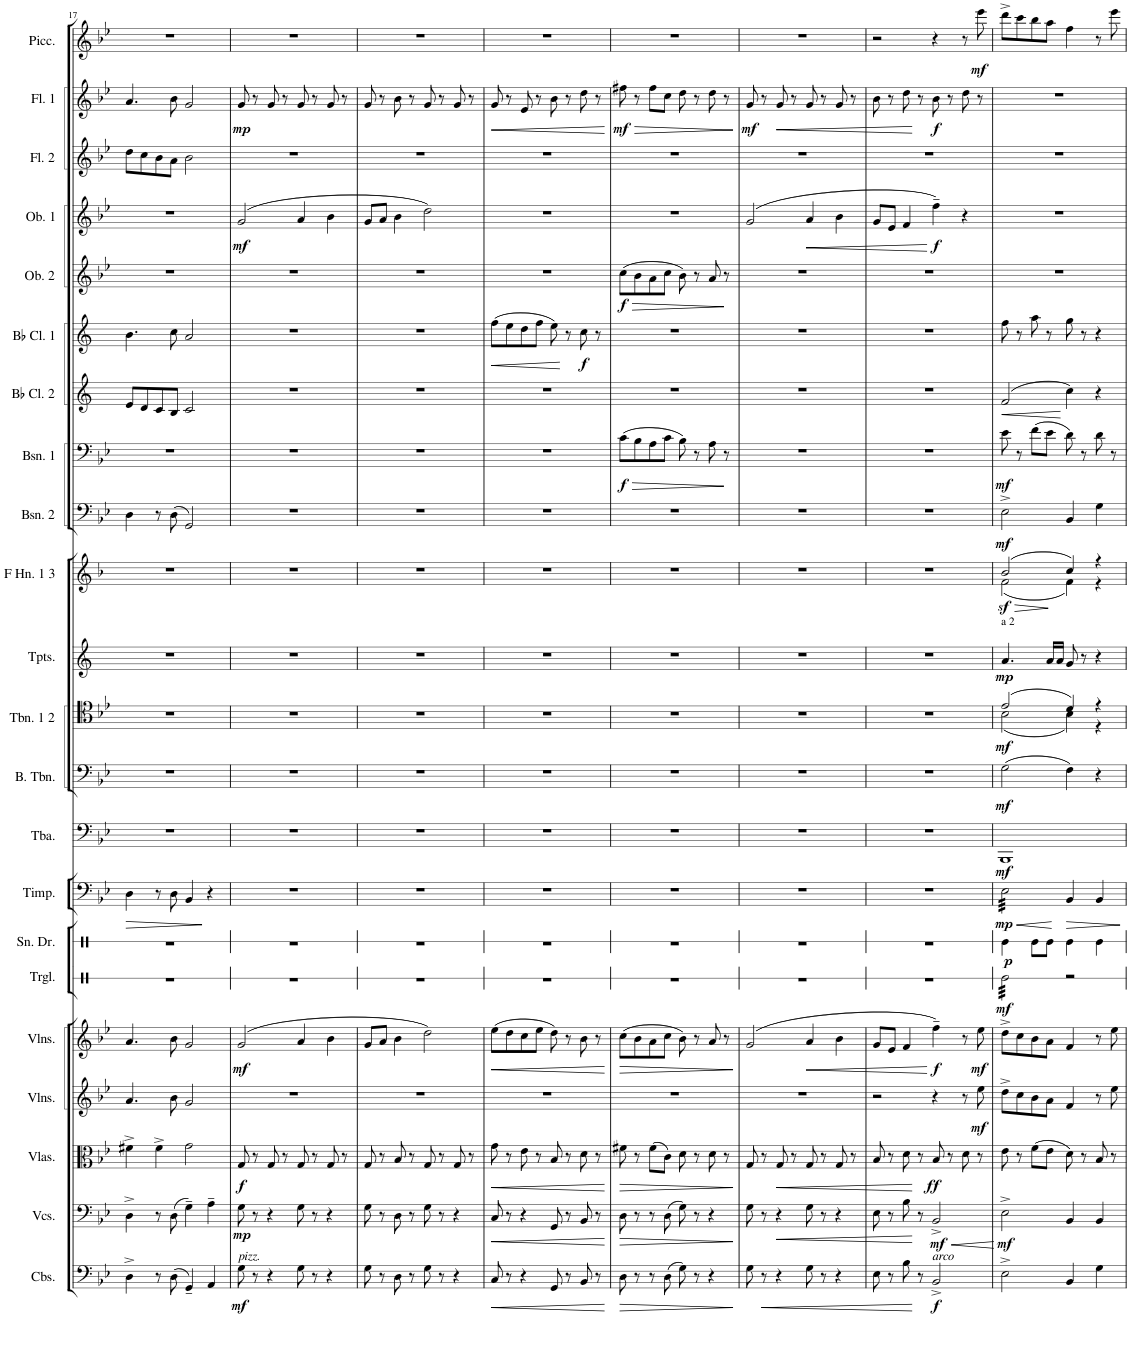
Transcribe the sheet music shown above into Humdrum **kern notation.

**kern	**dynam	**kern	**dynam	**kern	**dynam	**kern	**dynam	**kern	**dynam	**kern	**dynam	**kern	**dynam	**kern	**dynam	**kern	**dynam	**kern	**dynam	**kern	**dynam	**kern	**dynam	**kern	**dynam	**kern	**dynam	**kern	**dynam	**kern	**dynam	**kern	**dynam	**kern	**kern	**dynam	**kern	**dynam
*part20	*part20	*part19	*part19	*part18	*part18	*part17	*part17	*part16	*part16	*part15	*part15	*part14	*part14	*part13	*part13	*part12	*part12	*part11	*part11	*part10	*part10	*part9	*part9	*part8	*part8	*part7	*part7	*part6	*part6	*part5	*part5	*part4	*part4	*part3	*part2	*part2	*part1	*part1
*staff20	*staff20	*staff19	*staff19	*staff18	*staff18	*staff17	*staff17	*staff16	*staff16	*staff15	*staff15	*staff14	*staff14	*staff13	*staff13	*staff12	*staff12	*staff11	*staff11	*staff10	*staff10	*staff9	*staff9	*staff8	*staff8	*staff7	*staff7	*staff6	*staff6	*staff5	*staff5	*staff4	*staff4	*staff3	*staff2	*staff2	*staff1	*staff1
*I"Contrabasses	*	*I"Violoncellos	*	*I"Violas	*	*I"Violins	*	*I"Violins	*	*I"Timpani	*	*I"Tuba	*	*I"Bass Trombone	*	*I"Trombones 1 &amp; 2	*	*I"Bb Trumpets 1 &amp; 2	*	*I"F Horn 1 &amp; 3	*	*I"Bassoon 2	*	*I"Bassoons 1	*	*I"Bb Clarinet 2	*	*I"Bb Clarinet 1	*	*I"Oboe 2	*	*I"Oboe 1	*	*I"Flute 2	*I"Flute 1	*	*I"Piccolo	*
*I'Cbs.	*	*I'Vcs.	*	*I'Vlas.	*	*I'Vlns.	*	*I'Vlns.	*	*I'Timp.	*	*I'Tba.	*	*I'B. Tbn.	*	*I'Tbn. 1 2	*	*I'Tpts.	*	*I'F Hn. 1 3	*	*I'Bsn. 2	*	*I'Bsn. 1	*	*I'Bb Cl. 2	*	*I'Bb Cl. 1	*	*I'Ob. 2	*	*I'Ob. 1	*	*I'Fl. 2	*I'Fl. 1	*	*I'Picc.	*
!!LO:PB:g=z
*clefF4	*	*clefF4	*	*clefC3	*	*clefG2	*	*clefG2	*	*clefF4	*	*clefF4	*	*clefF4	*	*clefC4	*	*clefG2	*	*clefG2	*	*clefF4	*	*clefF4	*	*clefG2	*	*clefG2	*	*clefG2	*	*clefG2	*	*clefG2	*clefG2	*	*clefG2	*
*Trd7c12	*	*	*	*	*	*	*	*	*	*	*	*	*	*	*	*	*	*Trd1c2	*	*Trd4c7	*	*	*	*	*	*Trd1c2	*	*Trd1c2	*	*	*	*	*	*	*	*	*Trd-7c-12	*
*k[b-e-]	*	*k[b-e-]	*	*k[b-e-]	*	*k[b-e-]	*	*k[b-e-]	*	*k[b-e-]	*	*k[b-e-]	*	*k[b-e-]	*	*k[b-e-]	*	*k[]	*	*k[b-]	*	*k[b-e-]	*	*k[b-e-]	*	*k[]	*	*k[]	*	*k[b-e-]	*	*k[b-e-]	*	*k[b-e-]	*k[b-e-]	*	*k[b-e-]	*
*M2/2	*	*M2/2	*	*M2/2	*	*M2/2	*	*M2/2	*	*M2/2	*	*M2/2	*	*M2/2	*	*M2/2	*	*M2/2	*	*M2/2	*	*M2/2	*	*M2/2	*	*M2/2	*	*M2/2	*	*M2/2	*	*M2/2	*	*M2/2	*M2/2	*	*M2/2	*
*met(c|)	*	*met(c|)	*	*met(c|)	*	*met(c|)	*	*met(c|)	*	*met(c|)	*	*met(c|)	*	*met(c|)	*	*met(c|)	*	*met(c|)	*	*met(c|)	*	*met(c|)	*	*met(c|)	*	*met(c|)	*	*met(c|)	*	*met(c|)	*	*met(c|)	*	*met(c|)	*met(c|)	*	*met(c|)	*
=17	=17	=17	=17	=17	=17	=17	=17	=17	=17	=17	=17	=17	=17	=17	=17	=17	=17	=17	=17	=17	=17	=17	=17	=17	=17	=17	=17	=17	=17	=17	=17	=17	=17	=17	=17	=17	=17	=17
!	!	!	!	!	!	!	!	!	!	!	!LO:HP:b	!	!	!	!	!	!	!	!	!	!	!	!	!	!	!	!	!	!	!	!	!	!	!	!	!	!	!
4D^\	.	4D^\	.	4f#X^\	.	4.a/	.	4.a/	.	4D\	>	1r	.	1r	.	1r	.	1r	.	1r	.	4D\	.	1r	.	8e/L	.	4.b\	.	1r	.	1r	.	8dd\L	4.a/	.	1r	.
.	.	.	.	.	.	.	.	.	.	.	.	.	.	.	.	.	.	.	.	.	.	.	.	.	.	8d/	.	.	.	.	.	.	.	8cc\	.	.	.	.
8r	.	8r	.	4f#^\	.	.	.	.	.	8r	.	.	.	.	.	.	.	.	.	.	.	8r	.	.	.	8c/	.	.	.	.	.	.	.	8b-\	.	.	.	.
(8D\	.	(8D\	.	.	.	8b-\	.	8b-\	.	8D\	.	.	.	.	.	.	.	.	.	.	.	(8D\	.	.	.	8B/J	.	8cc\	.	.	.	.	.	8a\J	8b-\	.	.	.
4GG~/)	.	4G~\)	.	2g\	.	2g/	.	2g/	.	4BB-/	.	.	.	.	.	.	.	.	.	.	.	2GG/)	.	.	.	2c/	.	2a/	.	.	.	.	.	2b-\	2g/	.	.	.
4AA/	.	4A~\	.	.	.	.	.	.	.	4r	]	.	.	.	.	.	.	.	.	.	.	.	.	.	.	.	.	.	.	.	.	.	.	.	.	.	.	.
=18	=18	=18	=18	=18	=18	=18	=18	=18	=18	=18	=18	=18	=18	=18	=18	=18	=18	=18	=18	=18	=18	=18	=18	=18	=18	=18	=18	=18	=18	=18	=18	=18	=18	=18	=18	=18	=18	=18
!LO:TX:a:i:t=pizz.	!	!	!	!	!	!	!	!	!	!	!	!	!	!	!	!	!	!	!	!	!	!	!	!	!	!	!	!	!	!	!	!	!	!	!	!	!	!
!	!LO:DY:b	!	!LO:DY:b	!	!LO:DY:b	!	!	!	!LO:DY:b	!	!	!	!	!	!	!	!	!	!	!	!	!	!	!	!	!	!	!	!	!	!	!	!LO:DY:b	!	!	!LO:DY:b	!	!
8G\	mf	8G\	mp	8G/	f	1r	.	(2g/	mf	1r	.	1r	.	1r	.	1r	.	1r	.	1r	.	1r	.	1r	.	1r	.	1r	.	1r	.	(2g/	mf	1r	8g/	mp	1r	.
8r	.	8r	.	8r	.	.	.	.	.	.	.	.	.	.	.	.	.	.	.	.	.	.	.	.	.	.	.	.	.	.	.	.	.	.	8r	.	.	.
4r	.	4r	.	8G/	.	.	.	.	.	.	.	.	.	.	.	.	.	.	.	.	.	.	.	.	.	.	.	.	.	.	.	.	.	.	8g/	.	.	.
.	.	.	.	8r	.	.	.	.	.	.	.	.	.	.	.	.	.	.	.	.	.	.	.	.	.	.	.	.	.	.	.	.	.	.	8r	.	.	.
8G\	.	8G\	.	8G/	.	.	.	4a/	.	.	.	.	.	.	.	.	.	.	.	.	.	.	.	.	.	.	.	.	.	.	.	4a/	.	.	8g/	.	.	.
8r	.	8r	.	8r	.	.	.	.	.	.	.	.	.	.	.	.	.	.	.	.	.	.	.	.	.	.	.	.	.	.	.	.	.	.	8r	.	.	.
4r	.	4r	.	8G/	.	.	.	4b-\	.	.	.	.	.	.	.	.	.	.	.	.	.	.	.	.	.	.	.	.	.	.	.	4b-\	.	.	8g/	.	.	.
.	.	.	.	8r	.	.	.	.	.	.	.	.	.	.	.	.	.	.	.	.	.	.	.	.	.	.	.	.	.	.	.	.	.	.	8r	.	.	.
=19	=19	=19	=19	=19	=19	=19	=19	=19	=19	=19	=19	=19	=19	=19	=19	=19	=19	=19	=19	=19	=19	=19	=19	=19	=19	=19	=19	=19	=19	=19	=19	=19	=19	=19	=19	=19	=19	=19
8G\	.	8G\	.	8G/	.	1r	.	8g/L	.	1r	.	1r	.	1r	.	1r	.	1r	.	1r	.	1r	.	1r	.	1r	.	1r	.	1r	.	8g/L	.	1r	8g/	.	1r	.
8r	.	8r	.	8r	.	.	.	8a/J	.	.	.	.	.	.	.	.	.	.	.	.	.	.	.	.	.	.	.	.	.	.	.	8a/J	.	.	8r	.	.	.
8D\	.	8D\	.	8B-/	.	.	.	4b-\	.	.	.	.	.	.	.	.	.	.	.	.	.	.	.	.	.	.	.	.	.	.	.	4b-\	.	.	8b-\	.	.	.
8r	.	8r	.	8r	.	.	.	.	.	.	.	.	.	.	.	.	.	.	.	.	.	.	.	.	.	.	.	.	.	.	.	.	.	.	8r	.	.	.
8G\	.	8G\	.	8G/	.	.	.	2dd\)	.	.	.	.	.	.	.	.	.	.	.	.	.	.	.	.	.	.	.	.	.	.	.	2dd\)	.	.	8g/	.	.	.
8r	.	8r	.	8r	.	.	.	.	.	.	.	.	.	.	.	.	.	.	.	.	.	.	.	.	.	.	.	.	.	.	.	.	.	.	8r	.	.	.
4r	.	4r	.	8G/	.	.	.	.	.	.	.	.	.	.	.	.	.	.	.	.	.	.	.	.	.	.	.	.	.	.	.	.	.	.	8g/	.	.	.
.	.	.	.	8r	.	.	.	.	.	.	.	.	.	.	.	.	.	.	.	.	.	.	.	.	.	.	.	.	.	.	.	.	.	.	8r	.	.	.
=20	=20	=20	=20	=20	=20	=20	=20	=20	=20	=20	=20	=20	=20	=20	=20	=20	=20	=20	=20	=20	=20	=20	=20	=20	=20	=20	=20	=20	=20	=20	=20	=20	=20	=20	=20	=20	=20	=20
!	!LO:HP:b	!	!LO:HP:b	!	!LO:HP:b	!	!	!	!LO:HP:b	!	!	!	!	!	!	!	!	!	!	!	!	!	!	!	!	!	!	!	!LO:HP:b	!	!	!	!	!	!	!LO:HP:b	!	!
8C/	<	8C/	<	8g\	<	1r	.	(8ee-\L	<	1r	.	1r	.	1r	.	1r	.	1r	.	1r	.	1r	.	1r	.	1r	.	(8ff\L	<	1r	.	1r	.	1r	8g/	<	1r	.
8r	.	8r	.	8r	.	.	.	8dd\	.	.	.	.	.	.	.	.	.	.	.	.	.	.	.	.	.	.	.	8ee\	.	.	.	.	.	.	8r	.	.	.
4r	.	4r	.	8e-\	.	.	.	8cc\	.	.	.	.	.	.	.	.	.	.	.	.	.	.	.	.	.	.	.	8dd\	.	.	.	.	.	.	8e-/	.	.	.
.	.	.	.	8r	.	.	.	8ee-\J	.	.	.	.	.	.	.	.	.	.	.	.	.	.	.	.	.	.	.	8ff\J	.	.	.	.	.	.	8r	.	.	.
8GG/	.	8GG/	.	8B-/	.	.	.	8dd\)	.	.	.	.	.	.	.	.	.	.	.	.	.	.	.	.	.	.	.	8ee\)	.	.	.	.	.	.	8b-\	.	.	.
8r	.	8r	.	8r	.	.	.	8r	.	.	.	.	.	.	.	.	.	.	.	.	.	.	.	.	.	.	.	8r	[	.	.	.	.	.	8r	.	.	.
!	!	!	!	!	!	!	!	!	!	!	!	!	!	!	!	!	!	!	!	!	!	!	!	!	!	!	!	!	!LO:DY:b	!	!	!	!	!	!	!	!	!
8BB-/	.	8BB-/	.	8d\	.	.	.	8b-\	.	.	.	.	.	.	.	.	.	.	.	.	.	.	.	.	.	.	.	8cc\	f	.	.	.	.	.	8dd\	.	.	.
8r	.	8r	.	8r	.	.	.	8r	.	.	.	.	.	.	.	.	.	.	.	.	.	.	.	.	.	.	.	8r	.	.	.	.	.	.	8r	.	.	.
.	[	.	[	.	[	.	.	.	[	.	.	.	.	.	.	.	.	.	.	.	.	.	.	.	.	.	.	.	.	.	.	.	.	.	.	[	.	.
=21	=21	=21	=21	=21	=21	=21	=21	=21	=21	=21	=21	=21	=21	=21	=21	=21	=21	=21	=21	=21	=21	=21	=21	=21	=21	=21	=21	=21	=21	=21	=21	=21	=21	=21	=21	=21	=21	=21
!	!LO:HP:b	!	!LO:HP:b	!	!LO:HP:b	!	!	!	!LO:HP:b	!	!	!	!	!	!	!	!	!	!	!	!	!	!	!	!LO:HP:b	!	!	!	!	!	!LO:HP:b	!	!	!	!	!LO:HP:b	!	!
!	!	!	!	!	!	!	!	!	!	!	!	!	!	!	!	!	!	!	!	!	!	!	!	!	!LO:DY:n=1:b	!	!	!	!	!	!LO:DY:n=1:b	!	!	!	!	!LO:DY:n=1:b	!	!
8D\	>	8D\	>	8f#X\	>	1r	.	(8cc\L	>	1r	.	1r	.	1r	.	1r	.	1r	.	1r	.	1r	.	(8c\L	> f	1r	.	1r	.	(8cc\L	> f	1r	.	1r	8ff#X\	> mf	1r	.
8r	.	8r	.	8r	.	.	.	8b-\	.	.	.	.	.	.	.	.	.	.	.	.	.	.	.	8B-\	.	.	.	.	.	8b-\	.	.	.	.	8r	.	.	.
8r	.	8r	.	(8f#\L	.	.	.	8a\	.	.	.	.	.	.	.	.	.	.	.	.	.	.	.	8A\	.	.	.	.	.	8a\	.	.	.	.	8ff#\L	.	.	.
(8D\	.	(8D\	.	8c\J)	.	.	.	8cc\J	.	.	.	.	.	.	.	.	.	.	.	.	.	.	.	8c\J	.	.	.	.	.	8cc\J	.	.	.	.	8cc\J	.	.	.
8G\)	.	8G\)	.	8d\	.	.	.	8b-\)	.	.	.	.	.	.	.	.	.	.	.	.	.	.	.	8B-\)	.	.	.	.	.	8b-\)	.	.	.	.	8dd\	.	.	.
8r	.	8r	.	8r	.	.	.	8r	.	.	.	.	.	.	.	.	.	.	.	.	.	.	.	8r	.	.	.	.	.	8r	.	.	.	.	8r	.	.	.
4r	.	4r	.	8d\	.	.	.	8a/	.	.	.	.	.	.	.	.	.	.	.	.	.	.	.	8A\	.	.	.	.	.	8a/	.	.	.	.	8dd\	.	.	.
.	.	.	.	8r	.	.	.	8r	.	.	.	.	.	.	.	.	.	.	.	.	.	.	.	8r	.	.	.	.	.	8r	.	.	.	.	8r	.	.	.
.	]	.	]	.	]	.	.	.	]	.	.	.	.	.	.	.	.	.	.	.	.	.	.	.	]	.	.	.	.	.	]	.	.	.	.	]	.	.
=22	=22	=22	=22	=22	=22	=22	=22	=22	=22	=22	=22	=22	=22	=22	=22	=22	=22	=22	=22	=22	=22	=22	=22	=22	=22	=22	=22	=22	=22	=22	=22	=22	=22	=22	=22	=22	=22	=22
!	!	!	!	!	!	!	!	!	!	!	!	!	!	!	!	!	!	!	!	!	!	!	!	!	!	!	!	!	!	!	!	!	!	!	!	!LO:DY:b	!	!
8G\	.	8G\	.	8G/	.	1r	.	(2g/	.	1r	.	1r	.	1r	.	1r	.	1r	.	1r	.	1r	.	1r	.	1r	.	1r	.	1r	.	(2g/	.	1r	8g/	mf	1r	.
!	!LO:HP:b	!	!	!	!	!	!	!	!	!	!	!	!	!	!	!	!	!	!	!	!	!	!	!	!	!	!	!	!	!	!	!	!	!	!	!	!	!
8r	<	8r	.	8r	.	.	.	.	.	.	.	.	.	.	.	.	.	.	.	.	.	.	.	.	.	.	.	.	.	.	.	.	.	.	8r	.	.	.
!	!	!	!LO:HP:b	!	!LO:HP:b	!	!	!	!	!	!	!	!	!	!	!	!	!	!	!	!	!	!	!	!	!	!	!	!	!	!	!	!	!	!	!LO:HP:b	!	!
4r	.	4r	<	8G/	<	.	.	.	.	.	.	.	.	.	.	.	.	.	.	.	.	.	.	.	.	.	.	.	.	.	.	.	.	.	8g/	<	.	.
.	.	.	.	8r	.	.	.	.	.	.	.	.	.	.	.	.	.	.	.	.	.	.	.	.	.	.	.	.	.	.	.	.	.	.	8r	.	.	.
!	!	!	!	!	!	!	!	!	!LO:HP:b	!	!	!	!	!	!	!	!	!	!	!	!	!	!	!	!	!	!	!	!	!	!	!	!LO:HP:b	!	!	!	!	!
8G\	.	8G\	.	8G/	.	.	.	4a/	<	.	.	.	.	.	.	.	.	.	.	.	.	.	.	.	.	.	.	.	.	.	.	4a/	<	.	8g/	.	.	.
8r	.	8r	.	8r	.	.	.	.	.	.	.	.	.	.	.	.	.	.	.	.	.	.	.	.	.	.	.	.	.	.	.	.	.	.	8r	.	.	.
4r	.	4r	.	8G/	.	.	.	4b-\	.	.	.	.	.	.	.	.	.	.	.	.	.	.	.	.	.	.	.	.	.	.	.	4b-\	.	.	8g/	.	.	.
.	.	.	.	8r	.	.	.	.	.	.	.	.	.	.	.	.	.	.	.	.	.	.	.	.	.	.	.	.	.	.	.	.	.	.	8r	.	.	.
=23	=23	=23	=23	=23	=23	=23	=23	=23	=23	=23	=23	=23	=23	=23	=23	=23	=23	=23	=23	=23	=23	=23	=23	=23	=23	=23	=23	=23	=23	=23	=23	=23	=23	=23	=23	=23	=23	=23
8E-\	.	8E-\	.	8B-/	.	2r	.	8g/L	.	1r	.	1r	.	1r	.	1r	.	1r	.	1r	.	1r	.	1r	.	1r	.	1r	.	1r	.	8g/L	.	1r	8b-\	.	2r	.
8r	.	8r	.	8r	.	.	.	8e-/J	.	.	.	.	.	.	.	.	.	.	.	.	.	.	.	.	.	.	.	.	.	.	.	8e-/J	.	.	8r	.	.	.
8B-\	.	8B-\	.	8d\	.	.	.	4f/	.	.	.	.	.	.	.	.	.	.	.	.	.	.	.	.	.	.	.	.	.	.	.	4f/	.	.	8dd\	.	.	.
8r	[	8r	[	8r	[	.	.	.	.	.	.	.	.	.	.	.	.	.	.	.	.	.	.	.	.	.	.	.	.	.	.	.	.	.	8r	[	.	.
!LO:TX:a:i:t=arco	!	!	!	!	!	!	!	!	!	!	!	!	!	!	!	!	!	!	!	!	!	!	!	!	!	!	!	!	!	!	!	!	!	!	!	!	!	!
!	!LO:DY:b	!	!LO:HP:b	!	!	!	!	!	!	!	!	!	!	!	!	!	!	!	!	!	!	!	!	!	!	!	!	!	!	!	!	!	!	!	!	!	!	!
!	!	!	!LO:DY:n=1:b	!	!LO:DY:b	!	!	!	!LO:DY:n=1:b	!	!	!	!	!	!	!	!	!	!	!	!	!	!	!	!	!	!	!	!	!	!	!	!LO:DY:n=1:b	!	!	!LO:DY:b	!	!
2BB-^/	f	2BB-^/	< mf	8B-/	ff	4r	.	4ff~\)	[ f	.	.	.	.	.	.	.	.	.	.	.	.	.	.	.	.	.	.	.	.	.	.	4ff~\)	[ f	.	8b-\	f	4r	.
.	.	.	.	8r	.	.	.	.	.	.	.	.	.	.	.	.	.	.	.	.	.	.	.	.	.	.	.	.	.	.	.	.	.	.	8r	.	.	.
.	.	.	.	8d\	.	8r	.	8r	.	.	.	.	.	.	.	.	.	.	.	.	.	.	.	.	.	.	.	.	.	.	.	4r	.	.	8dd\	.	8r	.
!	!	!	!	!	!	!	!LO:DY:b	!	!LO:DY:n=2:b	!	!	!	!	!	!	!	!	!	!	!	!	!	!	!	!	!	!	!	!	!	!	!	!	!	!	!	!	!LO:DY:b
.	.	.	.	8r	.	8ee-\	mf	8ee-\	mf	.	.	.	.	.	.	.	.	.	.	.	.	.	.	.	.	.	.	.	.	.	.	.	.	.	8r	.	8eee-\	mf
.	.	.	[	.	.	.	.	.	.	.	.	.	.	.	.	.	.	.	.	.	.	.	.	.	.	.	.	.	.	.	.	.	.	.	.	.	.	.
=24	=24	=24	=24	=24	=24	=24	=24	=24	=24	=24	=24	=24	=24	=24	=24	=24	=24	=24	=24	=24	=24	=24	=24	=24	=24	=24	=24	=24	=24	=24	=24	=24	=24	=24	=24	=24	=24	=24
!	!	!	!	!	!	!	!	!	!	!	!	!	!	!	!	!	!	!LO:TX:a:t=a 2	!	!	!	!	!	!	!	!	!	!	!	!	!	!	!	!	!	!	!	!
!	!	!	!LO:DY:b	!	!	!	!	!	!	!	!LO:HP:b	!	!	!	!	!	!	!	!	!	!LO:HP:b	!	!	!	!	!	!LO:HP:b	!	!	!	!	!	!	!	!	!	!	!
*	*	*	*	*	*	*	*	*	*	*	*	*	*	*	*	*^	*	*	*	*^	*	*	*	*	*	*	*	*	*	*	*	*	*	*	*	*	*	*
!	!	!	!	!	!	!	!	!	!	!	!LO:DY:n=1:b	!	!LO:DY:b	!	!LO:DY:b	!	!	!LO:DY:b	!	!LO:DY:b	!	!	!LO:DY:n=1:b	!	!LO:DY:b	!	!LO:DY:b	!	!	!	!	!	!	!	!	!	!	!	!	!
*	*	*	*	*	*	*	*	*	*	*tremolo	*	*	*	*	*	*	*	*	*	*	*	*	*	*	*	*	*	*	*	*	*	*	*	*	*	*	*	*	*	*
2E-^\	.	2E-^\	mf	8e-\	.	8dd^\L	.	8dd^\L	.	32E-\LLL	< mp	1BBB-	mf	(2G\	mf	(2e-/	(2B-\	mf	4.a/	mp	(2b-/	(2f\	> sf	2E-^\	mf	8e-\	mf	(2f/	<	8ff\	.	1r	.	1r	.	1r	1r	.	8ddd^\L	.
.	.	.	.	.	.	.	.	.	.	32E-\	.	.	.	.	.	.	.	.	.	.	.	.	.	.	.	.	.	.	.	.	.	.	.	.	.	.	.	.	.	.
.	.	.	.	.	.	.	.	.	.	32E-\	.	.	.	.	.	.	.	.	.	.	.	.	.	.	.	.	.	.	.	.	.	.	.	.	.	.	.	.	.	.
.	.	.	.	.	.	.	.	.	.	32E-\	.	.	.	.	.	.	.	.	.	.	.	.	.	.	.	.	.	.	.	.	.	.	.	.	.	.	.	.	.	.
.	.	.	.	8r	.	8cc\	.	8cc\	.	32E-\	.	.	.	.	.	.	.	.	.	.	.	.	.	.	.	8r	.	.	.	8r	.	.	.	.	.	.	.	.	8ccc\	.
.	.	.	.	.	.	.	.	.	.	32E-\	.	.	.	.	.	.	.	.	.	.	.	.	.	.	.	.	.	.	.	.	.	.	.	.	.	.	.	.	.	.
.	.	.	.	.	.	.	.	.	.	32E-\	.	.	.	.	.	.	.	.	.	.	.	.	.	.	.	.	.	.	.	.	.	.	.	.	.	.	.	.	.	.
.	.	.	.	.	.	.	.	.	.	32E-\	.	.	.	.	.	.	.	.	.	.	.	.	.	.	.	.	.	.	.	.	.	.	.	.	.	.	.	.	.	.
.	.	.	.	(8f\L	.	8b-\	.	8b-\	.	32E-\	.	.	.	.	.	.	.	.	.	.	.	.	.	.	.	(8f\L	.	.	.	8aa\	.	.	.	.	.	.	.	.	8bb-\	.
.	.	.	.	.	.	.	.	.	.	32E-\	.	.	.	.	.	.	.	.	.	.	.	.	.	.	.	.	.	.	.	.	.	.	.	.	.	.	.	.	.	.
.	.	.	.	.	.	.	.	.	.	32E-\	.	.	.	.	.	.	.	.	.	.	.	.	.	.	.	.	.	.	.	.	.	.	.	.	.	.	.	.	.	.
.	.	.	.	.	.	.	.	.	.	32E-\	.	.	.	.	.	.	.	.	.	.	.	.	.	.	.	.	.	.	.	.	.	.	.	.	.	.	.	.	.	.
.	.	.	.	8e-\J	.	8a\J	.	8a\J	.	32E-\	.	.	.	.	.	.	.	.	16a/LL	.	.	.	.	.	.	8e-\J	.	.	.	8r	.	.	.	.	.	.	.	.	8aa\J	.
.	.	.	.	.	.	.	.	.	.	32E-\	.	.	.	.	.	.	.	.	.	.	.	.	.	.	.	.	.	.	.	.	.	.	.	.	.	.	.	.	.	.
.	.	.	.	.	.	.	.	.	.	32E-\	.	.	.	.	.	.	.	.	16a/JJ	.	.	.	.	.	.	.	.	.	.	.	.	.	.	.	.	.	.	.	.	.
.	.	.	.	.	.	.	.	.	.	32E-\JJJ	.	.	.	.	.	.	.	.	.	.	.	.	.	.	.	.	.	.	.	.	.	.	.	.	.	.	.	.	.	.
*	*	*	*	*	*	*	*	*	*	*Xtremolo	*	*	*	*	*	*	*	*	*	*	*	*	*	*	*	*	*	*	*	*	*	*	*	*	*	*	*	*	*	*
!	!	!	!	!	!	!	!	!	!	!	!LO:HP:n=1:b	!	!	!	!	!	!	!	!	!	!	!	!	!	!	!	!	!	!	!	!	!	!	!	!	!	!	!	!	!
4BB-/	.	4BB-/	.	8d\)	.	4f/	.	4f/	.	4BB-/	[ >	.	.	4F\)	.	4d/)	4B-\)	.	8g/	.	4cc/)	4f\)	]	4BB-/	.	8d\)	.	4cc\)	[	8gg\	.	.	.	.	.	.	.	.	4ff\	.
.	.	.	.	8r	.	.	.	.	.	.	.	.	.	.	.	.	.	.	8r	.	.	.	.	.	.	8r	.	.	.	8r	.	.	.	.	.	.	.	.	.	.
4G\	.	4BB-/	.	8B-/	.	8r	.	8r	.	4BB-/	.	.	.	4r	.	4r	4r	.	4r	.	4r	4r	.	4G\	.	8d\	.	4r	.	4r	.	.	.	.	.	.	.	.	8r	.
.	.	.	.	8r	.	8ee-\	.	8ee-\	.	.	.	.	.	.	.	.	.	.	.	.	.	.	.	.	.	8r	.	.	.	.	.	.	.	.	.	.	.	.	8eee-\	.
*	*	*	*	*	*	*	*	*	*	*	*	*	*	*	*	*v	*v	*	*	*	*v	*v	*	*	*	*	*	*	*	*	*	*	*	*	*	*	*	*	*	*
.	.	.	.	.	.	.	.	.	.	.	]	.	.	.	.	.	.	.	.	.	.	.	.	.	.	.	.	.	.	.	.	.	.	.	.	.	.	.
=	=	=	=	=	=	=	=	=	=	=	=	=	=	=	=	=	=	=	=	=	=	=	=	=	=	=	=	=	=	=	=	=	=	=	=	=	=	=
*-	*-	*-	*-	*-	*-	*-	*-	*-	*-	*-	*-	*-	*-	*-	*-	*-	*-	*-	*-	*-	*-	*-	*-	*-	*-	*-	*-	*-	*-	*-	*-	*-	*-	*-	*-	*-	*-	*-
